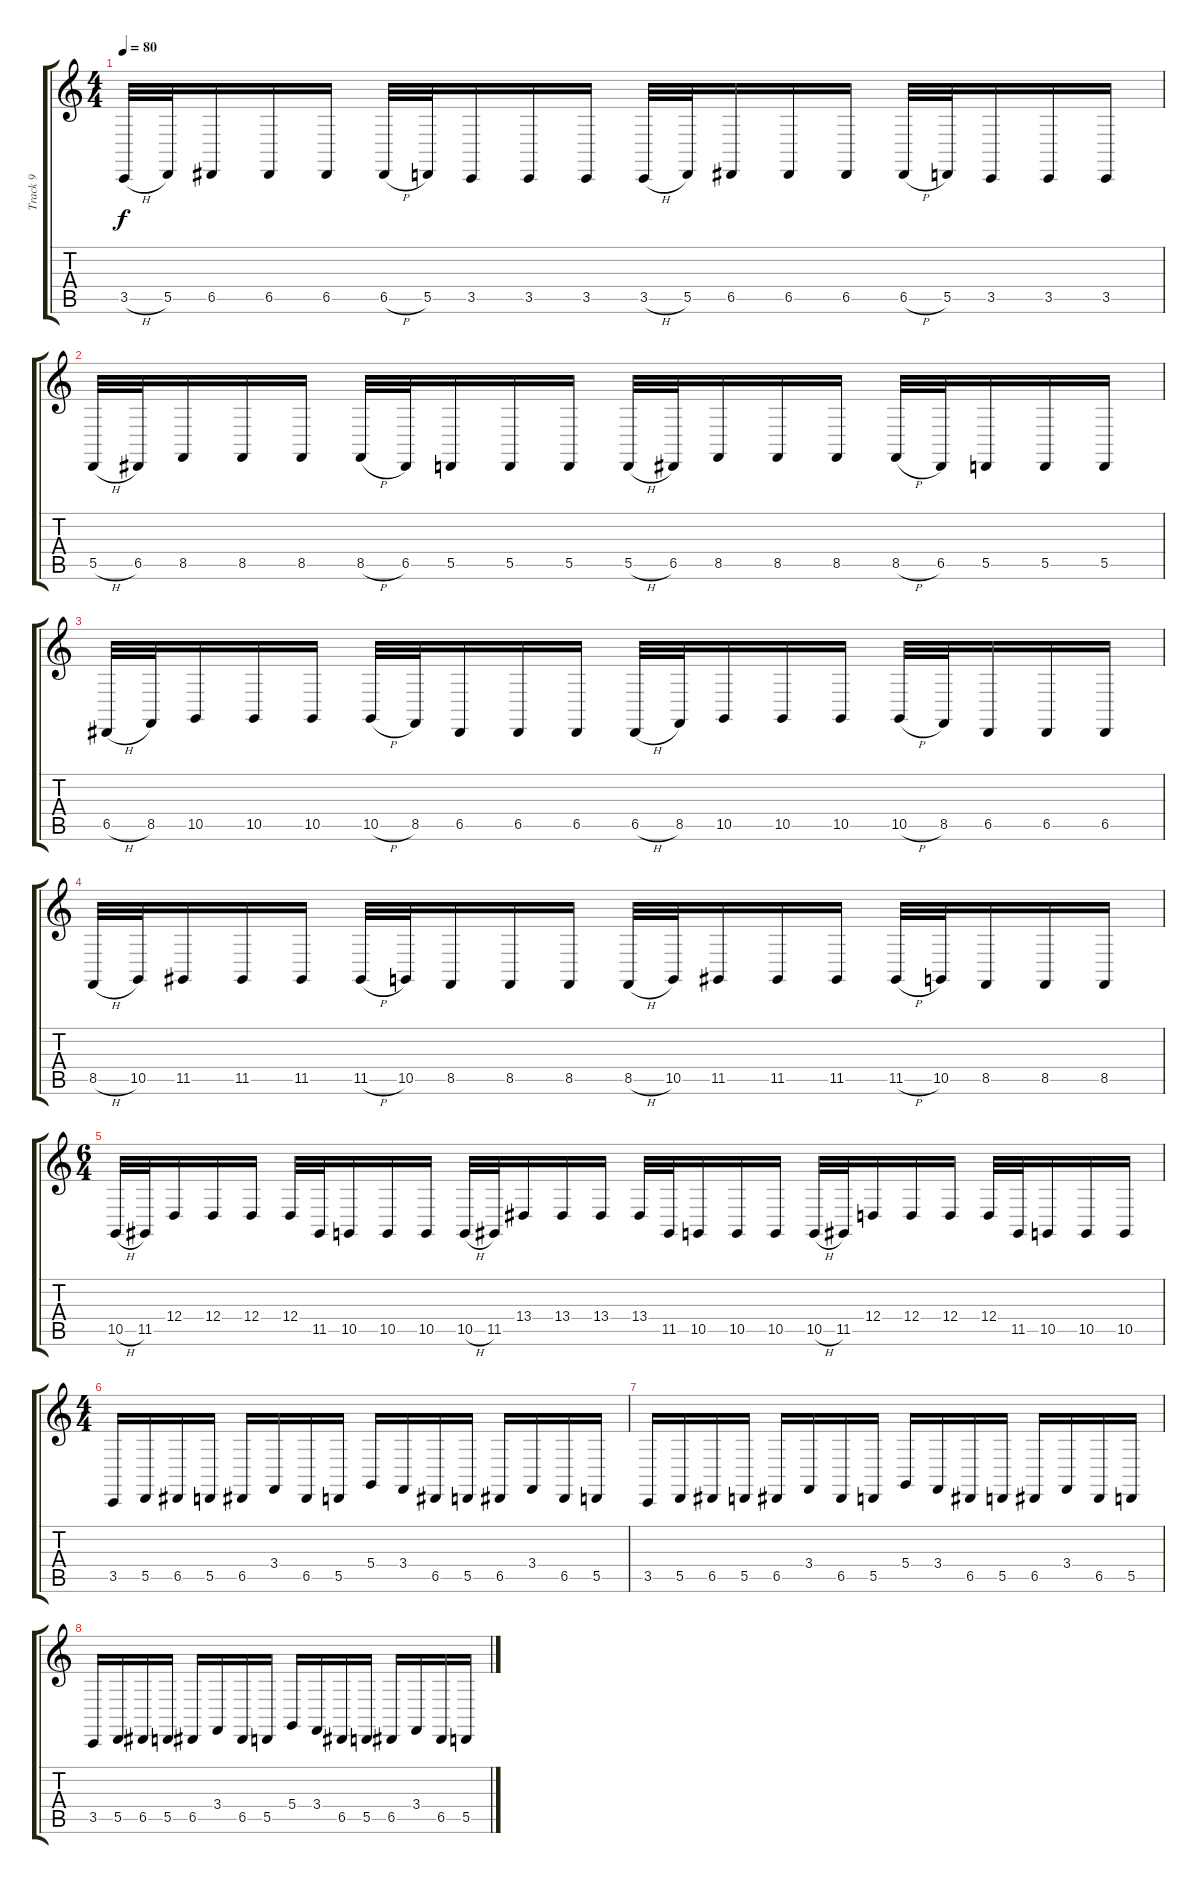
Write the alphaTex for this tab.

\track ("Track 9" "Track 9") {instrument acousticgrandpiano}
\staff {score tabs}
\tuning (E3 B2 G2 D2 A1 D2) {hide}
\ts (4 4)
\tempo 80
\clef g2
\ks c
3.5{h}.32{dy f} 5.5.32 6.5.16 6.5.16 6.5.16 6.5{h}.32 5.5.32 3.5.16 3.5.16 3.5.16 3.5{h}.32 5.5.32 6.5.16 6.5.16 6.5.16 6.5{h}.32 5.5.32 3.5.16 3.5.16 3.5.16 |
5.5{h}.32 6.5.32 8.5.16 8.5.16 8.5.16 8.5{h}.32 6.5.32 5.5.16 5.5.16 5.5.16 5.5{h}.32 6.5.32 8.5.16 8.5.16 8.5.16 8.5{h}.32 6.5.32 5.5.16 5.5.16 5.5.16 |
6.5{h}.32 8.5.32 10.5.16 10.5.16 10.5.16 10.5{h}.32 8.5.32 6.5.16 6.5.16 6.5.16 6.5{h}.32 8.5.32 10.5.16 10.5.16 10.5.16 10.5{h}.32 8.5.32 6.5.16 6.5.16 6.5.16 |
8.5{h}.32 10.5.32 11.5.16 11.5.16 11.5.16 11.5{h}.32 10.5.32 8.5.16 8.5.16 8.5.16 8.5{h}.32 10.5.32 11.5.16 11.5.16 11.5.16 11.5{h}.32 10.5.32 8.5.16 8.5.16 8.5.16 |
\ts (6 4)
10.5{h}.32 11.5.32 12.4.16 12.4.16 12.4.16 12.4.32 11.5.32 10.5.16 10.5.16 10.5.16 10.5{h}.32 11.5.32 13.4.16 13.4.16 13.4.16 13.4.32 11.5.32 10.5.16 10.5.16 10.5.16 10.5{h}.32 11.5.32 12.4.16 12.4.16 12.4.16 12.4.32 11.5.32 10.5.16 10.5.16 10.5.16 |
\ts (4 4)
3.5.16 5.5.16 6.5.16 5.5.16 6.5.16 3.4.16 6.5.16 5.5.16 5.4.16 3.4.16 6.5.16 5.5.16 6.5.16 3.4.16 6.5.16 5.5.16 |
3.5.16 5.5.16 6.5.16 5.5.16 6.5.16 3.4.16 6.5.16 5.5.16 5.4.16 3.4.16 6.5.16 5.5.16 6.5.16 3.4.16 6.5.16 5.5.16 |
3.5.16 5.5.16 6.5.16 5.5.16 6.5.16 3.4.16 6.5.16 5.5.16 5.4.16 3.4.16 6.5.16 5.5.16 6.5.16 3.4.16 6.5.16 5.5.16
